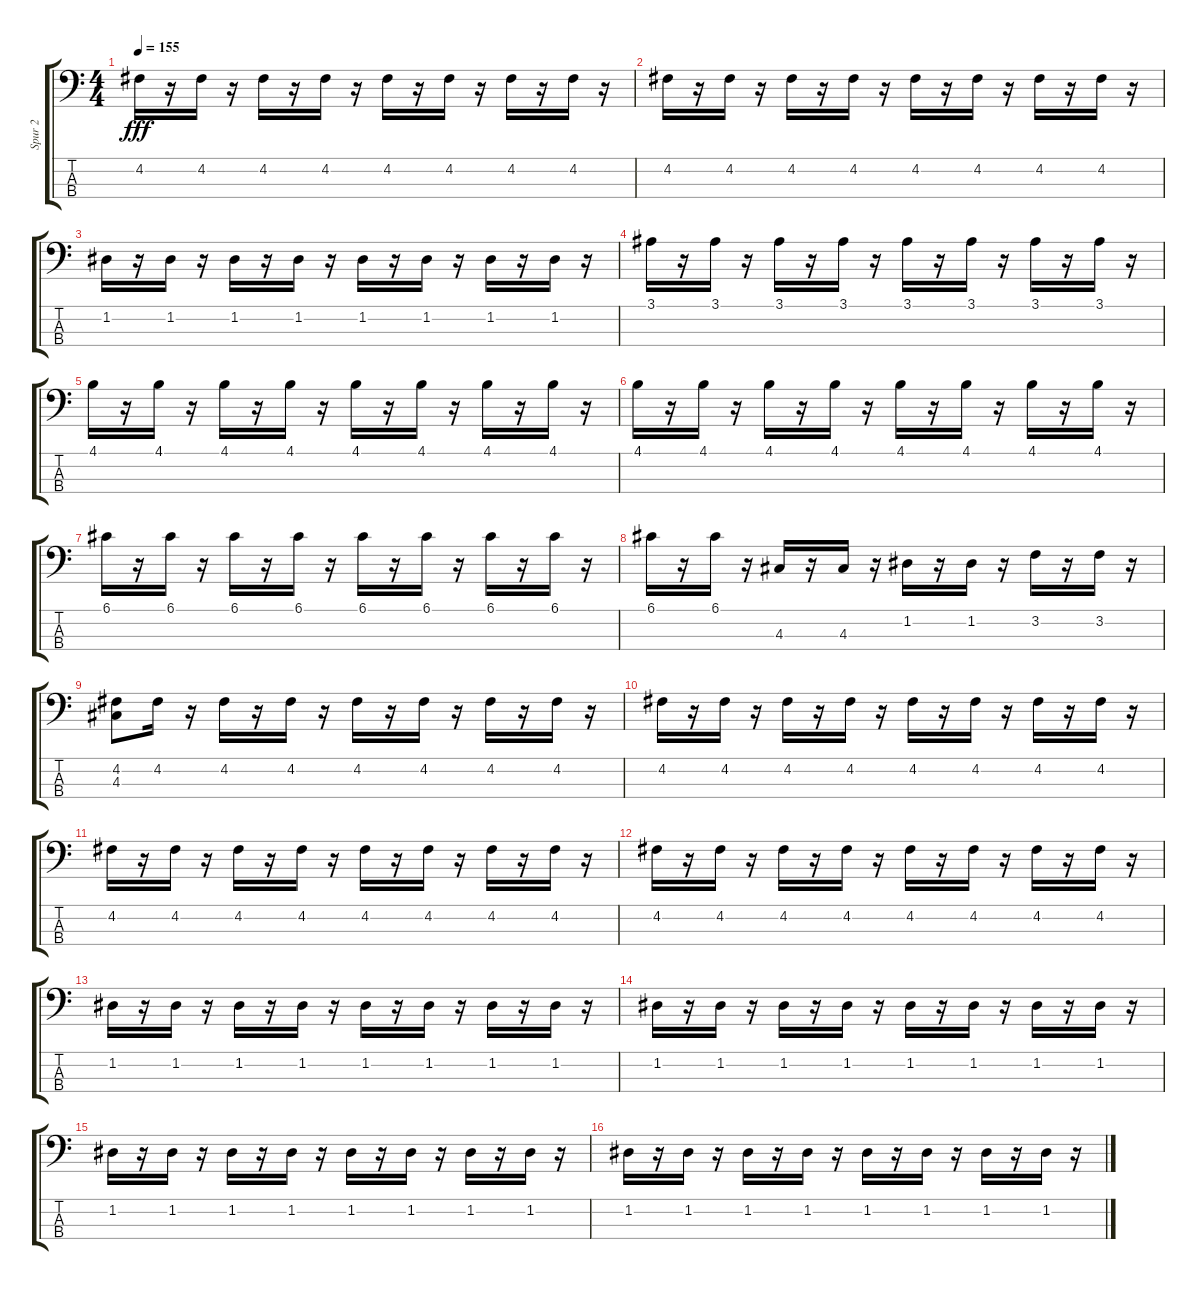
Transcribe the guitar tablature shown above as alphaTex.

\track ("Spur 2" "Spur 2") {instrument electricbassfinger}
\staff {score tabs}
\tuning (G2 D2 A1 E1) {hide}
\ts (4 4)
\tempo 155
\clef f4
\ks c
4.2.16{dy fff} r.16 4.2.16 r.16 4.2.16 r.16 4.2.16 r.16 4.2.16 r.16 4.2.16 r.16 4.2.16 r.16 4.2.16 r.16 |
4.2.16 r.16 4.2.16 r.16 4.2.16 r.16 4.2.16 r.16 4.2.16 r.16 4.2.16 r.16 4.2.16 r.16 4.2.16 r.16 |
1.2.16 r.16 1.2.16 r.16 1.2.16 r.16 1.2.16 r.16 1.2.16 r.16 1.2.16 r.16 1.2.16 r.16 1.2.16 r.16 |
3.1.16 r.16 3.1.16 r.16 3.1.16 r.16 3.1.16 r.16 3.1.16 r.16 3.1.16 r.16 3.1.16 r.16 3.1.16 r.16 |
4.1.16 r.16 4.1.16 r.16 4.1.16 r.16 4.1.16 r.16 4.1.16 r.16 4.1.16 r.16 4.1.16 r.16 4.1.16 r.16 |
4.1.16 r.16 4.1.16 r.16 4.1.16 r.16 4.1.16 r.16 4.1.16 r.16 4.1.16 r.16 4.1.16 r.16 4.1.16 r.16 |
6.1.16 r.16 6.1.16 r.16 6.1.16 r.16 6.1.16 r.16 6.1.16 r.16 6.1.16 r.16 6.1.16 r.16 6.1.16 r.16 |
6.1.16 r.16 6.1.16 r.16 4.3.16 r.16 4.3.16 r.16 1.2.16 r.16 1.2.16 r.16 3.2.16 r.16 3.2.16 r.16 |
(4.2 4.3).8 4.2.16 r.16 4.2.16 r.16 4.2.16 r.16 4.2.16 r.16 4.2.16 r.16 4.2.16 r.16 4.2.16 r.16 |
4.2.16 r.16 4.2.16 r.16 4.2.16 r.16 4.2.16 r.16 4.2.16 r.16 4.2.16 r.16 4.2.16 r.16 4.2.16 r.16 |
4.2.16 r.16 4.2.16 r.16 4.2.16 r.16 4.2.16 r.16 4.2.16 r.16 4.2.16 r.16 4.2.16 r.16 4.2.16 r.16 |
4.2.16 r.16 4.2.16 r.16 4.2.16 r.16 4.2.16 r.16 4.2.16 r.16 4.2.16 r.16 4.2.16 r.16 4.2.16 r.16 |
1.2.16 r.16 1.2.16 r.16 1.2.16 r.16 1.2.16 r.16 1.2.16 r.16 1.2.16 r.16 1.2.16 r.16 1.2.16 r.16 |
1.2.16 r.16 1.2.16 r.16 1.2.16 r.16 1.2.16 r.16 1.2.16 r.16 1.2.16 r.16 1.2.16 r.16 1.2.16 r.16 |
1.2.16 r.16 1.2.16 r.16 1.2.16 r.16 1.2.16 r.16 1.2.16 r.16 1.2.16 r.16 1.2.16 r.16 1.2.16 r.16 |
1.2.16 r.16 1.2.16 r.16 1.2.16 r.16 1.2.16 r.16 1.2.16 r.16 1.2.16 r.16 1.2.16 r.16 1.2.16 r.16
